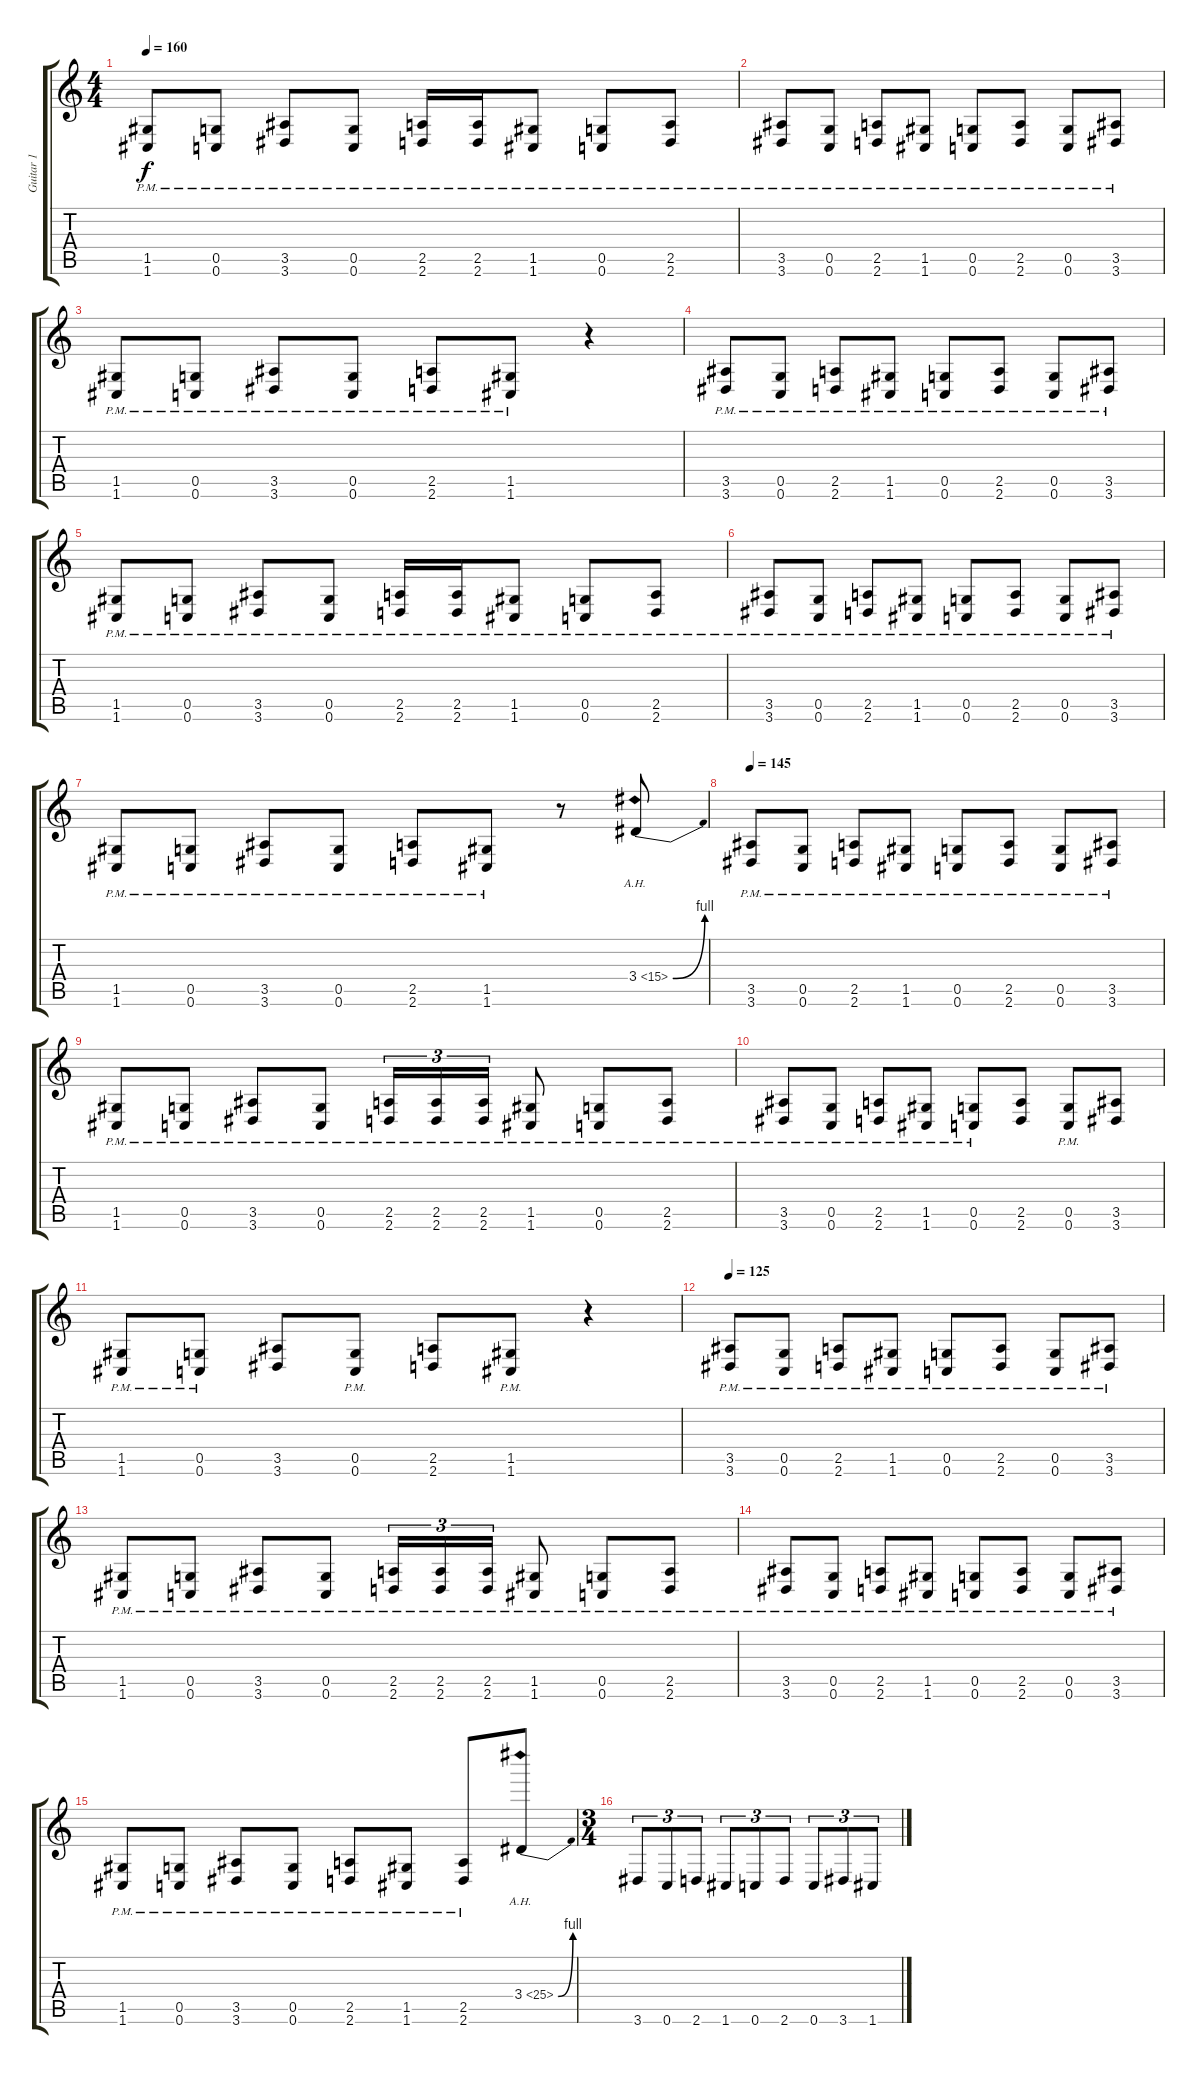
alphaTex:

\track ("Guitar 1" "Guitar 1") {instrument distortionguitar}
\staff {score tabs}
\tuning (D4 A3 F3 C3 G2 C2) {hide}
\ts (4 4)
\tempo 160
\clef g2
\ks c
(1.5{pm} 1.6{pm}).8{dy f} (0.5{pm} 0.6{pm}).8 (3.5{pm} 3.6{pm}).8 (0.5{pm} 0.6{pm}).8 (2.5{pm} 2.6{pm}).16 (2.5{pm} 2.6{pm}).16 (1.5{pm} 1.6{pm}).8 (0.5{pm} 0.6{pm}).8 (2.5{pm} 2.6{pm}).8 |
(3.5{pm} 3.6{pm}).8 (0.5{pm} 0.6{pm}).8 (2.5{pm} 2.6{pm}).8 (1.5{pm} 1.6{pm}).8 (0.5{pm} 0.6{pm}).8 (2.5{pm} 2.6{pm}).8 (0.5{pm} 0.6{pm}).8 (3.5{pm} 3.6{pm}).8 |
(1.5{pm} 1.6{pm}).8 (0.5{pm} 0.6{pm}).8 (3.5{pm} 3.6{pm}).8 (0.5{pm} 0.6{pm}).8 (2.5{pm} 2.6{pm}).8 (1.5{pm} 1.6{pm}).8 r.4 |
(3.5{pm} 3.6{pm}).8 (0.5{pm} 0.6{pm}).8 (2.5{pm} 2.6{pm}).8 (1.5{pm} 1.6{pm}).8 (0.5{pm} 0.6{pm}).8 (2.5{pm} 2.6{pm}).8 (0.5{pm} 0.6{pm}).8 (3.5{pm} 3.6{pm}).8 |
(1.5{pm} 1.6{pm}).8 (0.5{pm} 0.6{pm}).8 (3.5{pm} 3.6{pm}).8 (0.5{pm} 0.6{pm}).8 (2.5{pm} 2.6{pm}).16 (2.5{pm} 2.6{pm}).16 (1.5{pm} 1.6{pm}).8 (0.5{pm} 0.6{pm}).8 (2.5{pm} 2.6{pm}).8 |
(3.5{pm} 3.6{pm}).8 (0.5{pm} 0.6{pm}).8 (2.5{pm} 2.6{pm}).8 (1.5{pm} 1.6{pm}).8 (0.5{pm} 0.6{pm}).8 (2.5{pm} 2.6{pm}).8 (0.5{pm} 0.6{pm}).8 (3.5{pm} 3.6{pm}).8 |
(1.5{pm} 1.6{pm}).8 (0.5{pm} 0.6{pm}).8 (3.5{pm} 3.6{pm}).8 (0.5{pm} 0.6{pm}).8 (2.5{pm} 2.6{pm}).8 (1.5{pm} 1.6{pm}).8 r.8 3.4{be (bend 0 0 60 4) ah 12}.8 |
\tempo 145
(3.5{pm} 3.6{pm}).8 (0.5{pm} 0.6{pm}).8 (2.5{pm} 2.6{pm}).8 (1.5{pm} 1.6{pm}).8 (0.5{pm} 0.6{pm}).8 (2.5{pm} 2.6{pm}).8 (0.5{pm} 0.6{pm}).8 (3.5{pm} 3.6{pm}).8 |
(1.5{pm} 1.6{pm}).8 (0.5{pm} 0.6{pm}).8 (3.5{pm} 3.6{pm}).8 (0.5{pm} 0.6{pm}).8 (2.5{pm} 2.6{pm}).16{tu (3 2)} (2.5{pm} 2.6{pm}).16{tu (3 2)} (2.5{pm} 2.6{pm}).16{tu (3 2)} (1.5{pm} 1.6{pm}).8 (0.5{pm} 0.6{pm}).8 (2.5{pm} 2.6{pm}).8 |
(3.5{pm} 3.6{pm}).8 (0.5{pm} 0.6{pm}).8 (2.5{pm} 2.6{pm}).8 (1.5{pm} 1.6{pm}).8 (0.5{pm} 0.6{pm}).8 (2.5 2.6).8 (0.5{pm} 0.6{pm}).8 (3.5 3.6).8 |
(1.5{pm} 1.6{pm}).8 (0.5{pm} 0.6{pm}).8 (3.5 3.6).8 (0.5{pm} 0.6{pm}).8 (2.5 2.6).8 (1.5{pm} 1.6{pm}).8 r.4 |
\tempo 125
(3.5{pm} 3.6{pm}).8 (0.5{pm} 0.6{pm}).8 (2.5{pm} 2.6{pm}).8 (1.5{pm} 1.6{pm}).8 (0.5{pm} 0.6{pm}).8 (2.5{pm} 2.6{pm}).8 (0.5{pm} 0.6{pm}).8 (3.5{pm} 3.6{pm}).8 |
(1.5{pm} 1.6{pm}).8 (0.5{pm} 0.6{pm}).8 (3.5{pm} 3.6{pm}).8 (0.5{pm} 0.6{pm}).8 (2.5{pm} 2.6{pm}).16{tu (3 2)} (2.5{pm} 2.6{pm}).16{tu (3 2)} (2.5{pm} 2.6{pm}).16{tu (3 2)} (1.5{pm} 1.6{pm}).8 (0.5{pm} 0.6{pm}).8 (2.5{pm} 2.6{pm}).8 |
(3.5{pm} 3.6{pm}).8 (0.5{pm} 0.6{pm}).8 (2.5{pm} 2.6{pm}).8 (1.5{pm} 1.6{pm}).8 (0.5{pm} 0.6{pm}).8 (2.5{pm} 2.6{pm}).8 (0.5{pm} 0.6{pm}).8 (3.5{pm} 3.6{pm}).8 |
(1.5{pm} 1.6{pm}).8 (0.5{pm} 0.6{pm}).8 (3.5{pm} 3.6{pm}).8 (0.5{pm} 0.6{pm}).8 (2.5{pm} 2.6{pm}).8 (1.5{pm} 1.6{pm}).8 (2.5{pm} 2.6{pm}).8 3.4{be (bend 0 0 60 4) ah 22}.8 |
\ts (3 4)
3.6.8{tu (3 2)} 0.6.8{tu (3 2)} 2.6.8{tu (3 2)} 1.6.8{tu (3 2)} 0.6.8{tu (3 2)} 2.6.8{tu (3 2)} 0.6.8{tu (3 2)} 3.6.8{tu (3 2)} 1.6.8{tu (3 2)}
